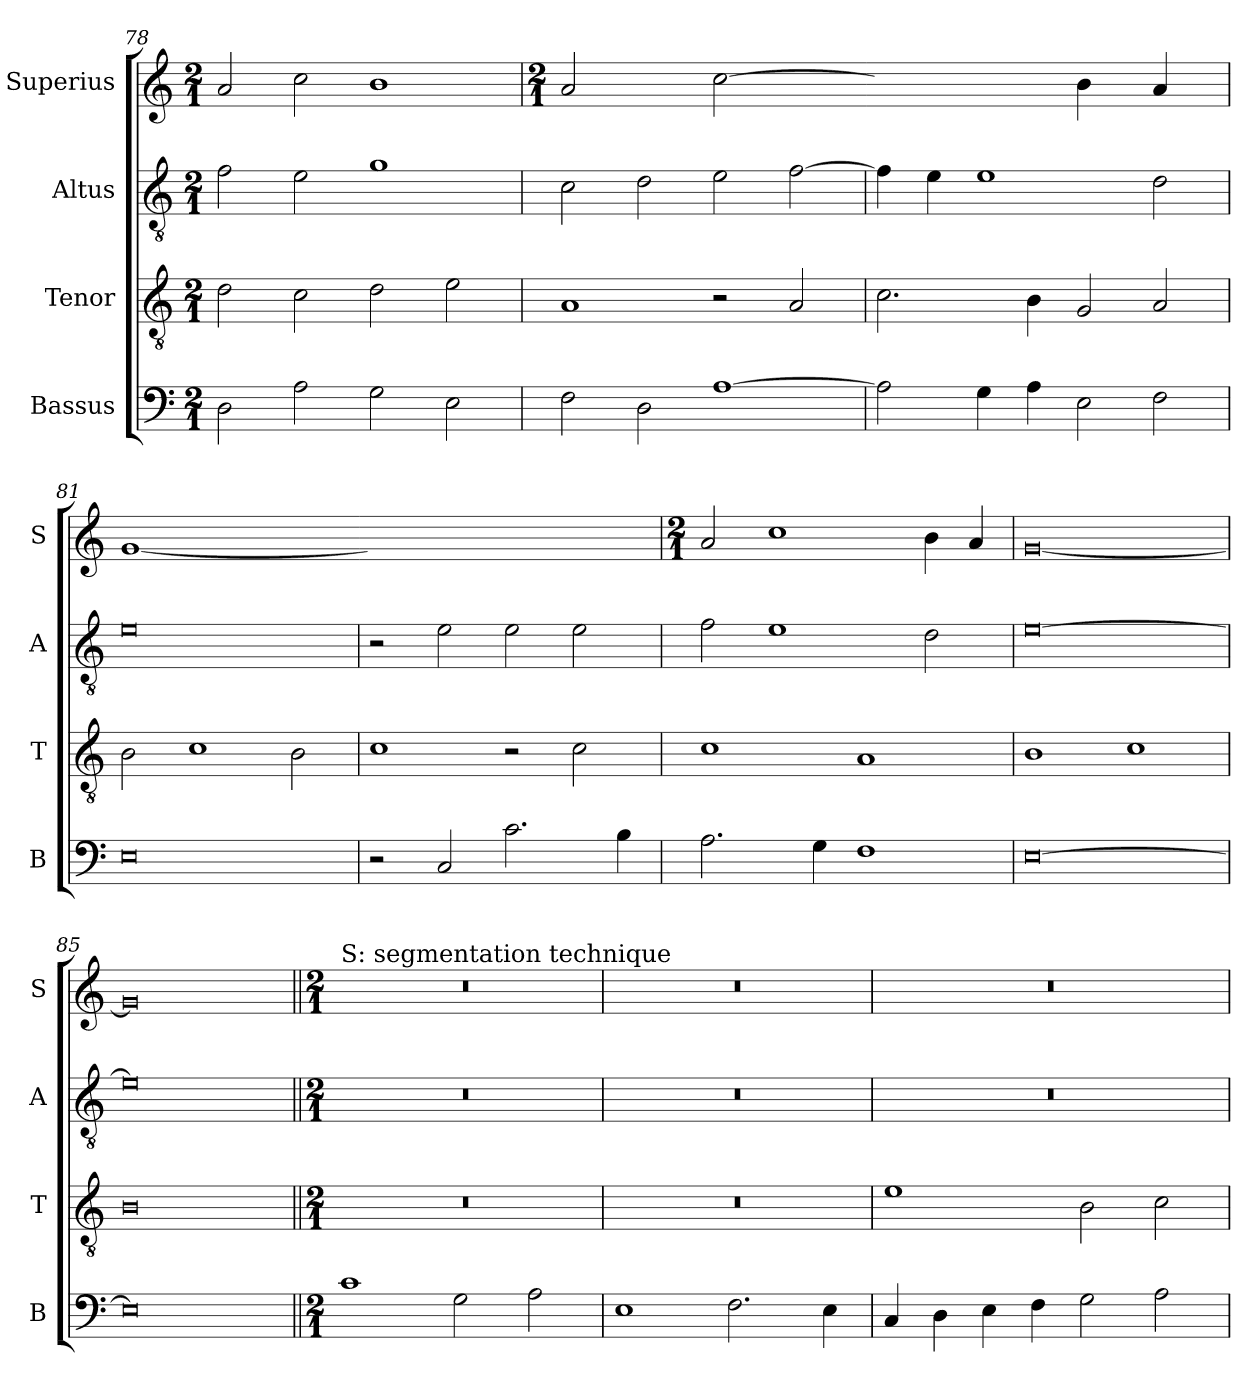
**kern	**kern	**kern	**kern
*part4	*part3	*part2	*part1
*staff4	*staff3	*staff2	*staff1
*I"Bassus	*I"Tenor	*I"Altus	*I"Superius
*I'B	*I'T	*I'A	*I'S
*clefF4	*clefGv2	*clefGv2	*clefG2
*k[]	*k[]	*k[]	*k[]
*M2/1	*M2/1	*M2/1	*M2/1
=78	=78	=78	=78
2D\	2d\	2f\	2a/
2A\	2c\	2e\	2cc\
2G\	2d\	1g	1b
2E\	2e\	.	.
=79	=79	=79	=79
*	*	*	*M2/1
!	!	!	!LO:N:vis=2
2F\	1A	2c\	1a
2D\	.	2d\	.
!	!	!	!LO:N:vis=2
[1A	2r	2e\	[1cc
.	2A/	[2f\	.
=80	=80	=80	=80-
!	!	!	!LO:N:vis=2
2A\]	2.c\	4f\]	1ccyy]
.	.	4e\	.
4G\	.	1e	.
4A\	4B\	.	.
!	!	!	!LO:N:vis=4
2E\	2G/	.	2b\
!	!	!	!LO:N:vis=4
2F\	2A/	2d\	2a/
=81	=81	=81	=81
!	!	!	!LO:N:vis=1
0E	2B\	0e	[0g
.	1c	.	.
.	2B\	.	.
=82	=82	=82	=82-
!	!	!	!LO:N:vis=1
2r	1c	2r	0gyy]
2C/	.	2e\	.
2.c\	2r	2e\	.
.	2c\	2e\	.
4B\	.	.	.
=83	=83	=83	=83
*	*	*	*M2/1
2.A\	1c	2f\	2a/
.	.	1e	1cc
4G\	.	.	.
1F	1A	.	.
.	.	2d\	4b\
.	.	.	4a/
=84	=84	=84	=84
[0E	1B	[0e	[0g
.	1c	.	.
=85	=85	=85	=85
0E]	0B	0e]	0g]
!!LO:LB:g=z
=86||	=86||	=86||	=86||
*M2/1	*M2/1	*M2/1	*M2/1
!	!	!	!LO:TX:a:t=S&colon; segmentation technique
1c	0r	0r	0r
2G\	.	.	.
2A\	.	.	.
=87	=87	=87	=87
1E	0r	0r	0r
2.F\	.	.	.
4E\	.	.	.
=88	=88	=88	=88
4C/	1e	0r	0r
4D\	.	.	.
4E\	.	.	.
4F\	.	.	.
2G\	2B\	.	.
2A\	2c\	.	.
=	=	=	=
*-	*-	*-	*-
